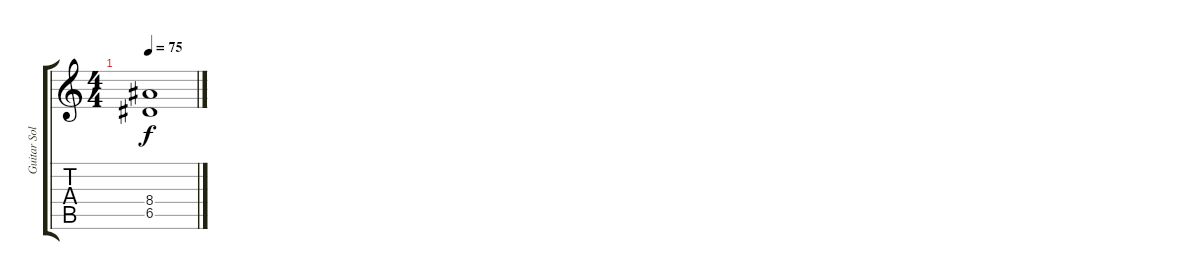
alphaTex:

\track ("Guitar Solo" "Guitar Sol") {instrument overdrivenguitar}
\staff {score tabs}
\tuning (E4 B3 G3 D3 A2 E2) {hide}
\ts (4 4)
\tempo 75
\clef g2
\ks c
(8.4 6.5).1{dy f}
